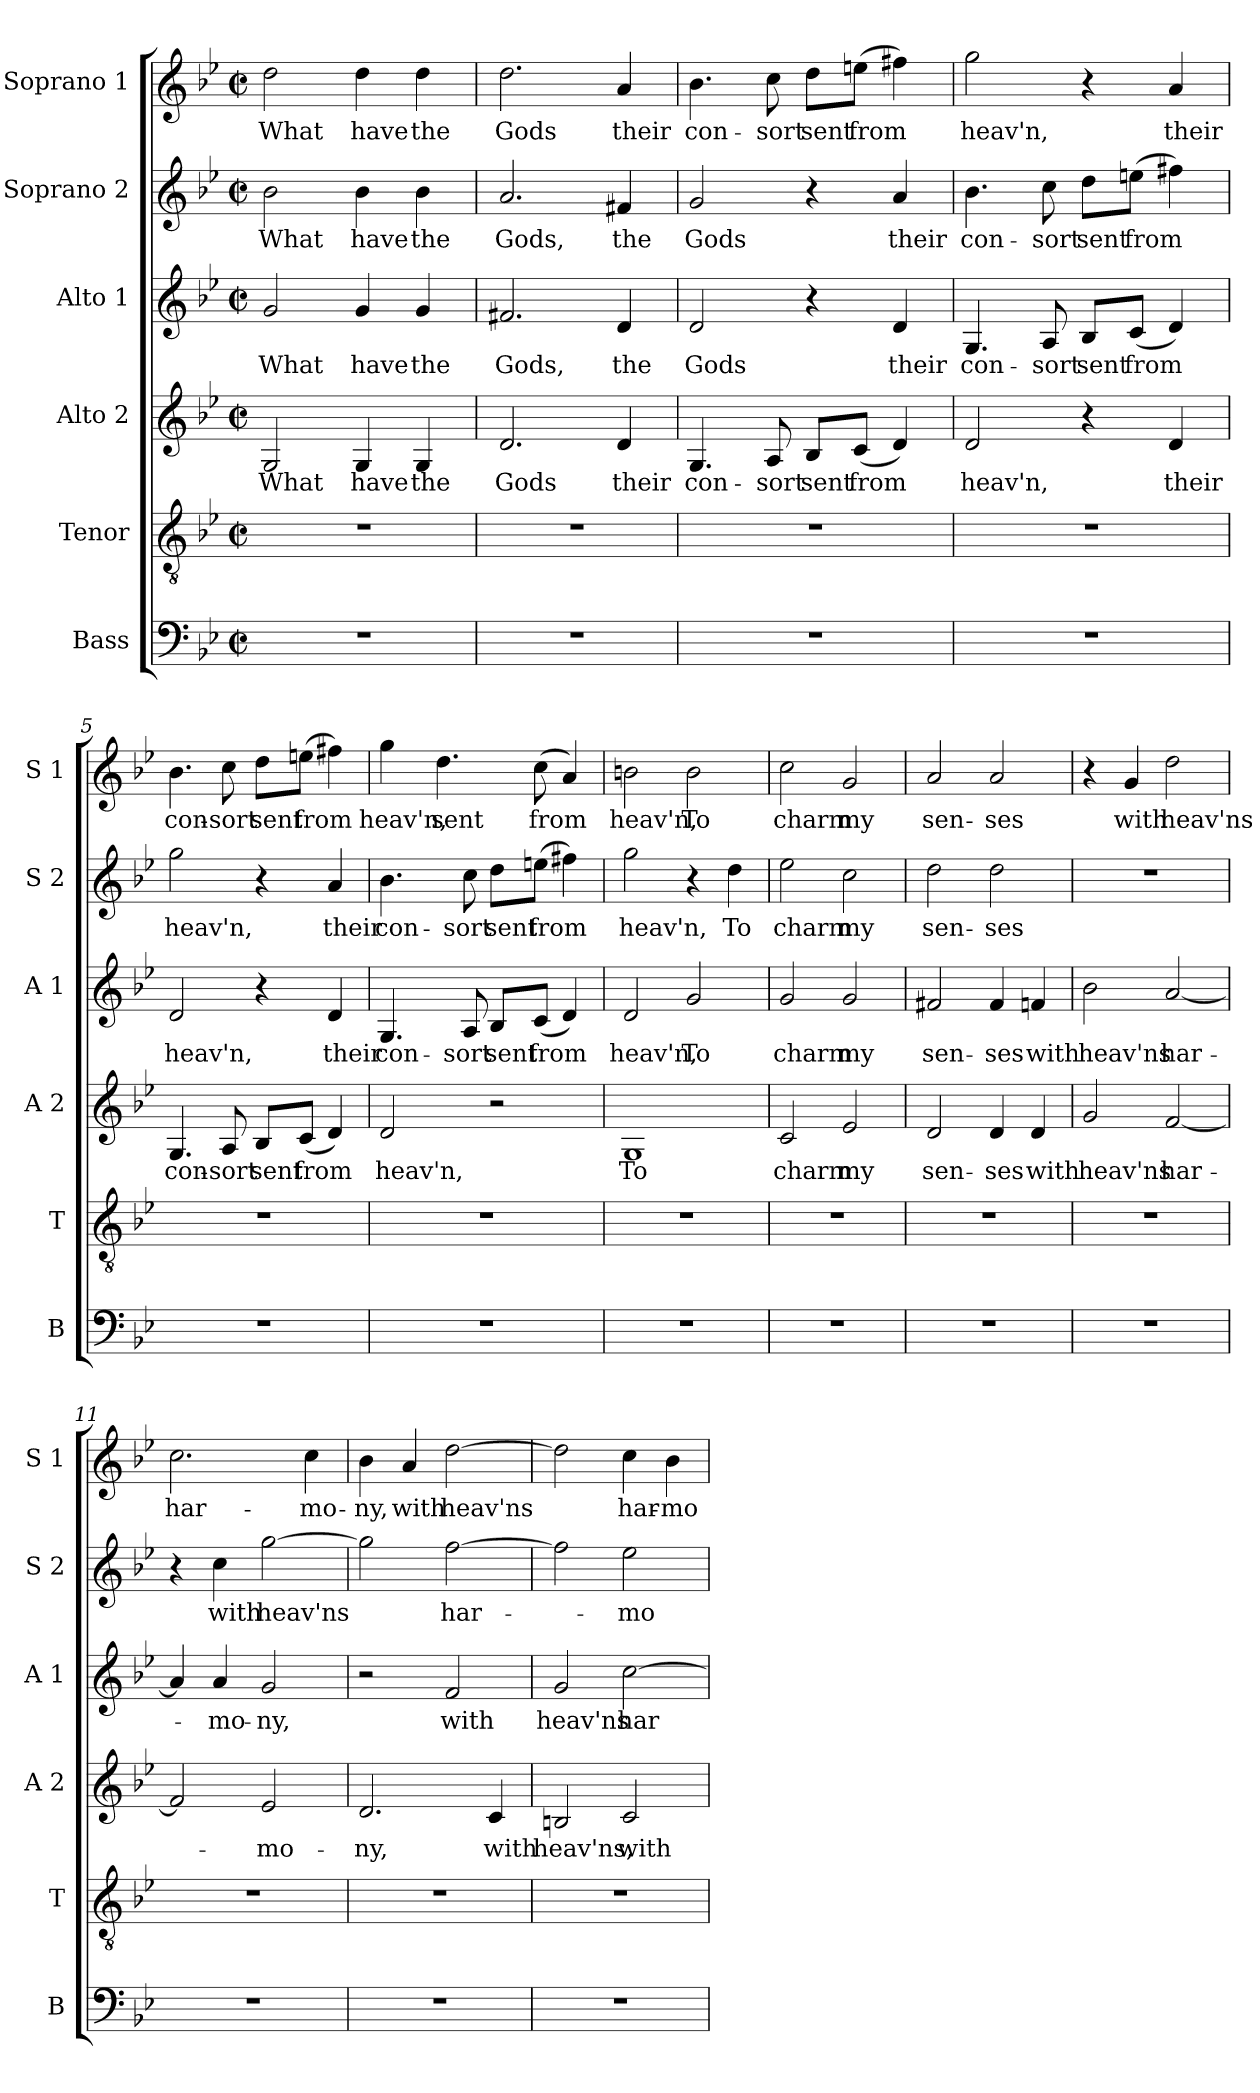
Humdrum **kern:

**kern	**kern	**kern	**text	**kern	**text	**kern	**text	**kern	**text
*part6	*part5	*part4	*part4	*part3	*part3	*part2	*part2	*part1	*part1
*staff6	*staff5	*staff4	*staff4	*staff3	*staff3	*staff2	*staff2	*staff1	*staff1
*I"Bass	*I"Tenor	*I"Alto 2	*	*I"Alto 1	*	*I"Soprano 2	*	*I"Soprano 1	*
*I'B	*I'T	*I'A 2	*	*I'A 1	*	*I'S 2	*	*I'S 1	*
*clefF4	*clefGv2	*clefG2	*	*clefG2	*	*clefG2	*	*clefG2	*
*k[b-e-]	*k[b-e-]	*k[b-e-]	*	*k[b-e-]	*	*k[b-e-]	*	*k[b-e-]	*
*B-:	*B-:	*B-:	*	*B-:	*	*B-:	*	*B-:	*
*M2/2	*M2/2	*M2/2	*	*M2/2	*	*M2/2	*	*M2/2	*
*met(c|)	*met(c|)	*met(c|)	*	*met(c|)	*	*met(c|)	*	*met(c|)	*
*MM120	*MM120	*MM120	*	*MM120	*	*MM120	*	*MM120	*
=1	=1	=1	=1	=1	=1	=1	=1	=1	=1
1r	1r	2G/	What	2g/	What	2b-\	What	2dd\	What
.	.	4G/	have	4g/	have	4b-\	have	4dd\	have
.	.	4G/	the	4g/	the	4b-\	the	4dd\	the
=2	=2	=2	=2	=2	=2	=2	=2	=2	=2
1r	1r	2.d/	Gods	2.f#X/	Gods,	2.a/	Gods,	2.dd\	Gods
.	.	4d/	their	4d/	the	4f#X/	the	4a/	their
=3	=3	=3	=3	=3	=3	=3	=3	=3	=3
1r	1r	4.G/	con-	2d/	Gods	2g/	Gods	4.b-\	con-
.	.	8A/	-sort	.	.	.	.	8cc\	-sort
.	.	8B-/L	sent	4r	.	4r	.	8dd\L	sent
.	.	(8c/J	from	.	.	.	.	(8een\J	from
.	.	4d/)	.	4d/	their	4a/	their	4ff#X\)	.
=4	=4	=4	=4	=4	=4	=4	=4	=4	=4
1r	1r	2d/	heav'n,	4.G/	con-	4.b-\	con-	2gg\	heav'n,
.	.	.	.	8A/	-sort	8cc\	-sort	.	.
.	.	4r	.	8B-/L	sent	8dd\L	sent	4r	.
.	.	.	.	(8c/J	from	(8een\J	from	.	.
.	.	4d/	their	4d/)	.	4ff#X\)	.	4a/	their
!!LO:LB:g=z
=5	=5	=5	=5	=5	=5	=5	=5	=5	=5
1r	1r	4.G/	con-	2d/	heav'n,	2gg\	heav'n,	4.b-\	con-
.	.	8A/	-sort	.	.	.	.	8cc\	-sort
.	.	8B-/L	sent	4r	.	4r	.	8dd\L	sent
.	.	(8c/J	from	.	.	.	.	(8een\J	from
.	.	4d/)	.	4d/	their	4a/	their	4ff#X\)	.
=6	=6	=6	=6	=6	=6	=6	=6	=6	=6
1r	1r	2d/	heav'n,	4.G/	con-	4.b-\	con-	4gg\	heav'n,
.	.	.	.	.	.	.	.	4.dd\	sent
.	.	.	.	8A/	-sort	8cc\	-sort	.	.
.	.	2r	.	8B-/L	sent	8dd\L	sent	.	.
.	.	.	.	(8c/J	from	(8een\J	from	(8cc\	from
.	.	.	.	4d/)	.	4ff#X\)	.	4a/)	.
=7	=7	=7	=7	=7	=7	=7	=7	=7	=7
1r	1r	1G	To	2d/	heav'n,	2gg\	heav'n,	2bn\	heav'n,
.	.	.	.	2g/	To	4r	.	2b\	To
.	.	.	.	.	.	4dd\	To	.	.
=8	=8	=8	=8	=8	=8	=8	=8	=8	=8
1r	1r	2c/	charm	2g/	charm	2ee-\	charm	2cc\	charm
.	.	2e-/	my	2g/	my	2cc\	my	2g/	my
=9	=9	=9	=9	=9	=9	=9	=9	=9	=9
1r	1r	2d/	sen-	2f#X/	sen-	2dd\	sen-	2a/	sen-
.	.	4d/	-ses	4f#/	-ses	2dd\	-ses	2a/	-ses
.	.	4d/	with	4fn/	with	.	.	.	.
=10	=10	=10	=10	=10	=10	=10	=10	=10	=10
1r	1r	2g/	heav'ns	2b-\	heav'ns	1r	.	4r	.
.	.	.	.	.	.	.	.	4g/	with
.	.	[2f/	har-	[2a/	har-	.	.	2dd\	heav'ns
!!LO:LB:g=z
=11	=11	=11	=11	=11	=11	=11	=11	=11	=11
1r	1r	2f/]	.	4a/]	.	4r	.	2.cc\	har-
.	.	.	.	4a/	-mo-	4cc\	with	.	.
.	.	2e-/	-mo-	2g/	-ny,	[2gg\	heav'ns	.	.
.	.	.	.	.	.	.	.	4cc\	-mo-
=12	=12	=12	=12	=12	=12	=12	=12	=12	=12
1r	1r	2.d/	-ny,	2r	.	2gg\]	.	4b-\	-ny,
.	.	.	.	.	.	.	.	4a/	with
.	.	.	.	2f/	with	[2ff\	har-	[2dd\	heav'ns
.	.	4c/	with	.	.	.	.	.	.
=13	=13	=13	=13	=13	=13	=13	=13	=13	=13
1r	1r	2Bn/	heav'ns,	2g/	heav'ns	2ff\]	.	2dd\]	.
.	.	2c/	with	[2cc\	har-	2ee-\	-mo-	4cc\	har-
.	.	.	.	.	.	.	.	4b-\	-mo-
=	=	=	=	=	=	=	=	=	=
*-	*-	*-	*-	*-	*-	*-	*-	*-	*-
